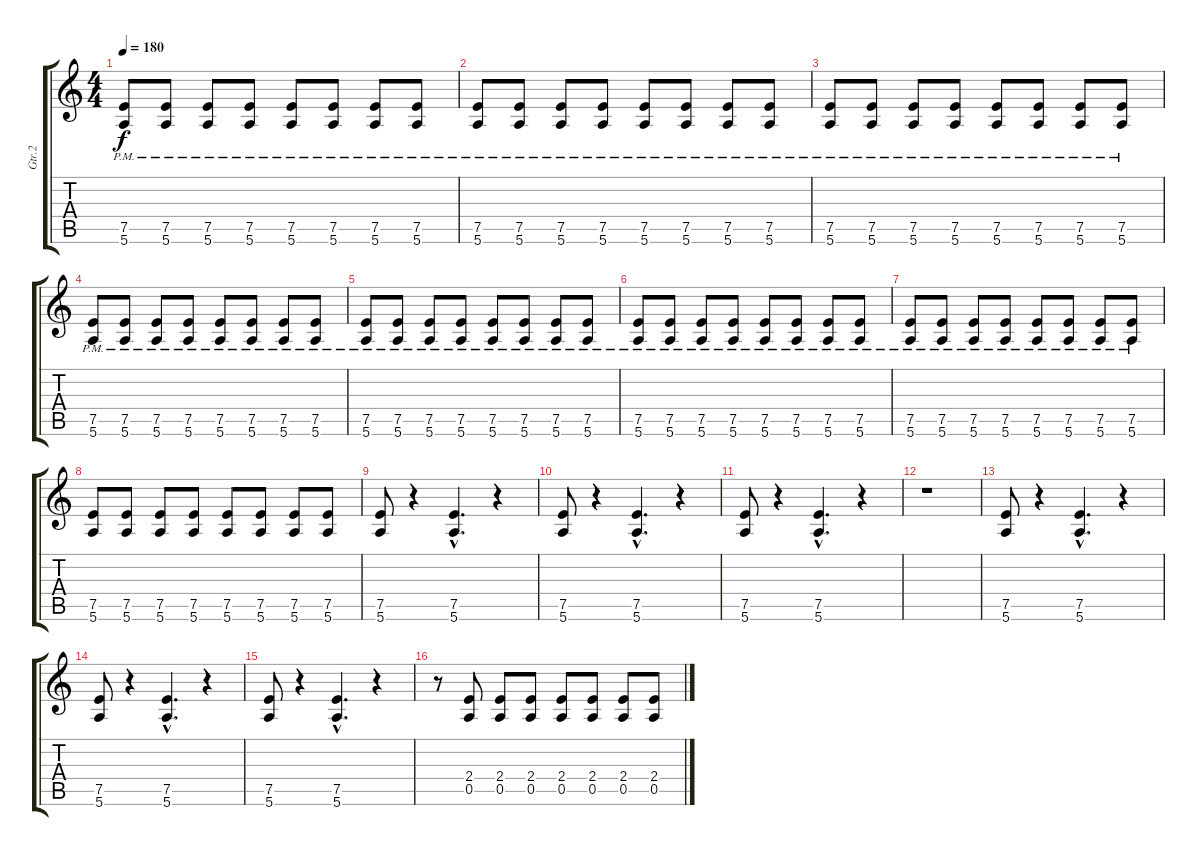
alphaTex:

\track ("Gtr.2" "Gtr.2") {instrument overdrivenguitar}
\staff {score tabs}
\tuning (E4 B3 G3 D3 A2 E2) {hide}
\ts (4 4)
\tempo 180
\clef g2
\ks c
(7.5{pm} 5.6{pm}).8{dy f} (7.5{pm} 5.6{pm}).8 (7.5{pm} 5.6{pm}).8 (7.5{pm} 5.6{pm}).8 (7.5{pm} 5.6{pm}).8 (7.5{pm} 5.6{pm}).8 (7.5{pm} 5.6{pm}).8 (7.5{pm} 5.6{pm}).8 |
(7.5{pm} 5.6{pm}).8 (7.5{pm} 5.6{pm}).8 (7.5{pm} 5.6{pm}).8 (7.5{pm} 5.6{pm}).8 (7.5{pm} 5.6{pm}).8 (7.5{pm} 5.6{pm}).8 (7.5{pm} 5.6{pm}).8 (7.5{pm} 5.6{pm}).8 |
(7.5{pm} 5.6{pm}).8 (7.5{pm} 5.6{pm}).8 (7.5{pm} 5.6{pm}).8 (7.5{pm} 5.6{pm}).8 (7.5{pm} 5.6{pm}).8 (7.5{pm} 5.6{pm}).8 (7.5{pm} 5.6{pm}).8 (7.5{pm} 5.6{pm}).8 |
(7.5{pm} 5.6{pm}).8 (7.5{pm} 5.6{pm}).8 (7.5{pm} 5.6{pm}).8 (7.5{pm} 5.6{pm}).8 (7.5{pm} 5.6{pm}).8 (7.5{pm} 5.6{pm}).8 (7.5{pm} 5.6{pm}).8 (7.5{pm} 5.6{pm}).8 |
(7.5{pm} 5.6{pm}).8 (7.5{pm} 5.6{pm}).8 (7.5{pm} 5.6{pm}).8 (7.5{pm} 5.6{pm}).8 (7.5{pm} 5.6{pm}).8 (7.5{pm} 5.6{pm}).8 (7.5{pm} 5.6{pm}).8 (7.5{pm} 5.6{pm}).8 |
(7.5{pm} 5.6{pm}).8 (7.5{pm} 5.6{pm}).8 (7.5{pm} 5.6{pm}).8 (7.5{pm} 5.6{pm}).8 (7.5{pm} 5.6{pm}).8 (7.5{pm} 5.6{pm}).8 (7.5{pm} 5.6{pm}).8 (7.5{pm} 5.6{pm}).8 |
(7.5{pm} 5.6{pm}).8 (7.5{pm} 5.6{pm}).8 (7.5{pm} 5.6{pm}).8 (7.5{pm} 5.6{pm}).8 (7.5{pm} 5.6{pm}).8 (7.5{pm} 5.6{pm}).8 (7.5{pm} 5.6{pm}).8 (7.5{pm} 5.6{pm}).8 |
(7.5 5.6).8 (7.5 5.6).8 (7.5 5.6).8 (7.5 5.6).8 (7.5 5.6).8 (7.5 5.6).8 (7.5 5.6).8 (7.5 5.6).8 |
(7.5 5.6).8 r.4 (7.5{hac} 5.6{hac}).4{d} r.4 |
(7.5 5.6).8 r.4 (7.5{hac} 5.6{hac}).4{d} r.4 |
(7.5 5.6).8 r.4 (7.5{hac} 5.6{hac}).4{d} r.4 |
r.1 |
(7.5 5.6).8 r.4 (7.5{hac} 5.6{hac}).4{d} r.4 |
(7.5 5.6).8 r.4 (7.5{hac} 5.6{hac}).4{d} r.4 |
(7.5 5.6).8 r.4 (7.5{hac} 5.6{hac}).4{d} r.4 |
r.8 (2.4 0.5).8 (2.4 0.5).8 (2.4 0.5).8 (2.4 0.5).8 (2.4 0.5).8 (2.4 0.5).8 (2.4 0.5).8
